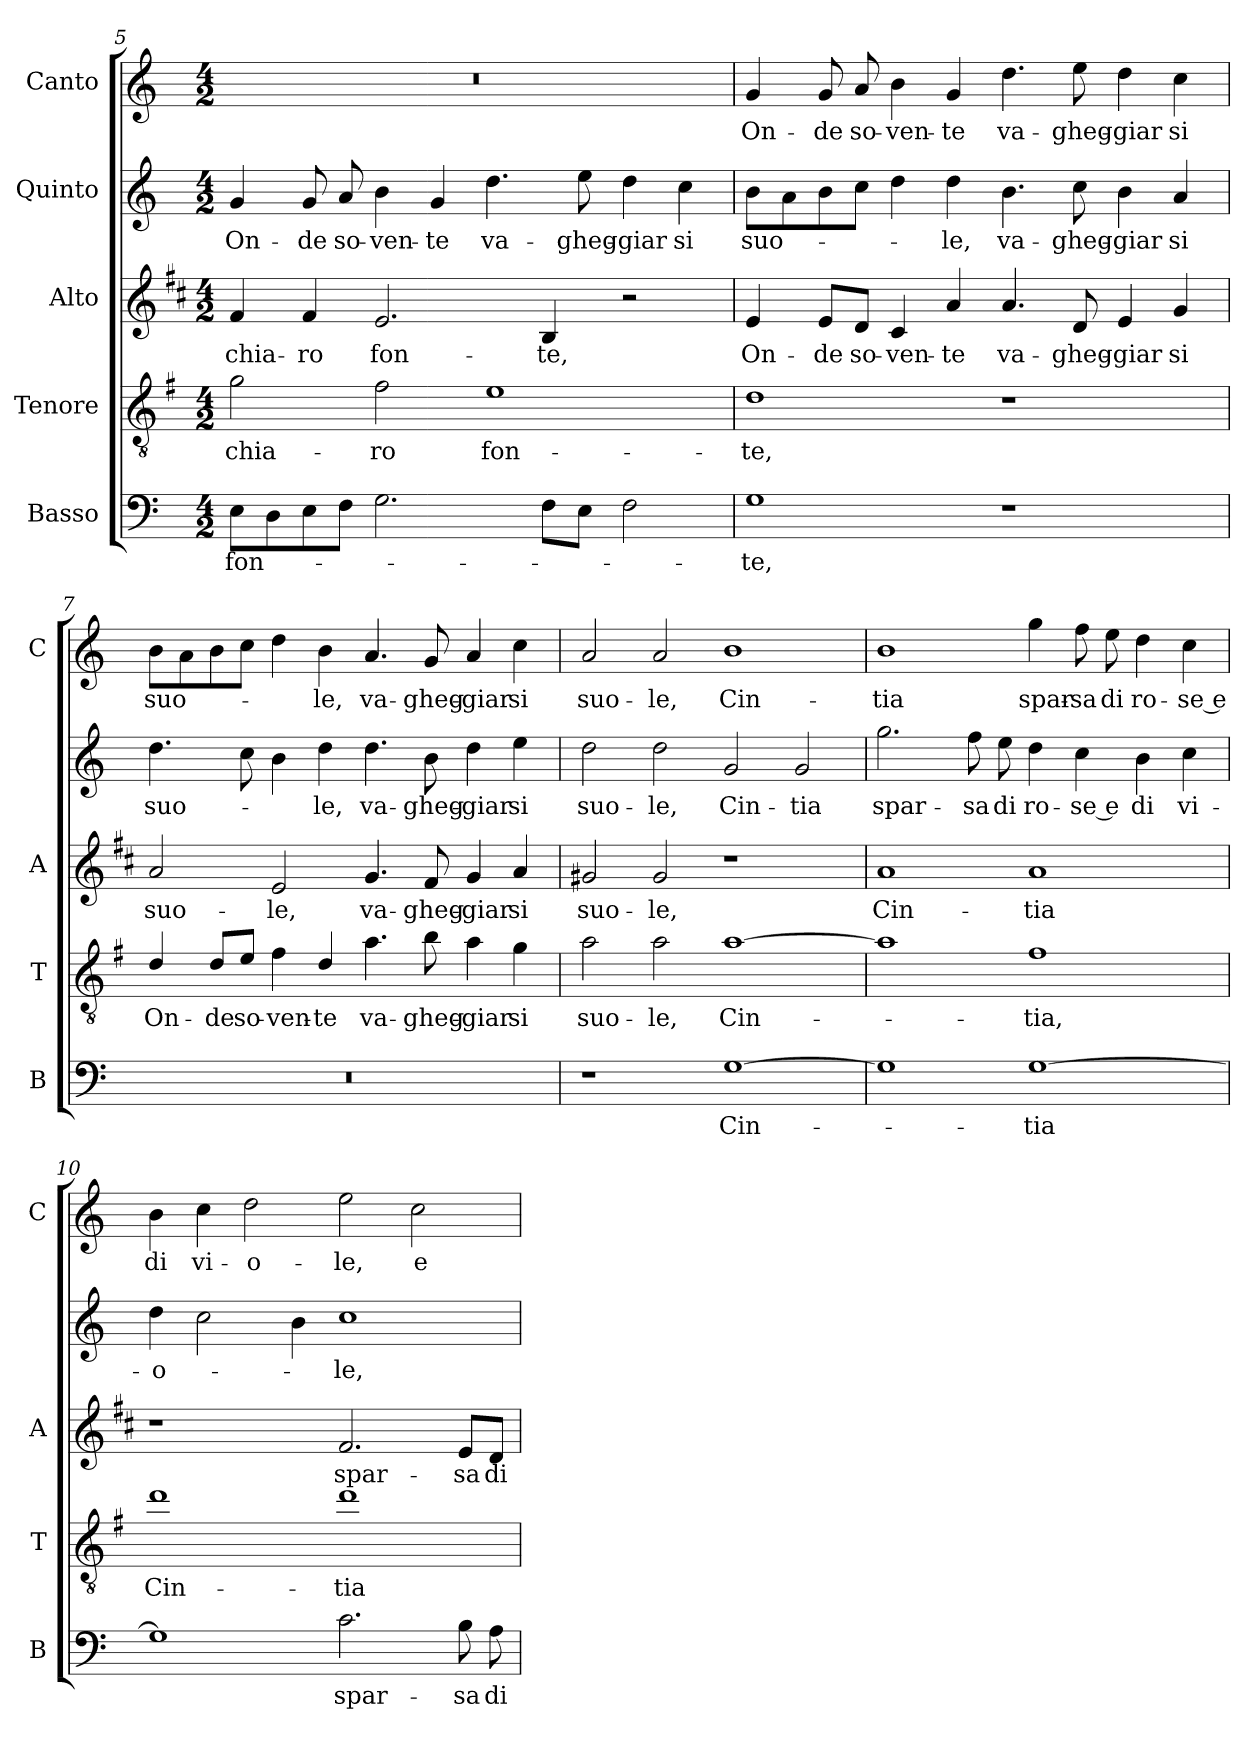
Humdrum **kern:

**kern	**text	**kern	**text	**kern	**text	**kern	**text	**kern	**text
*part5	*part5	*part4	*part4	*part3	*part3	*part2	*part2	*part1	*part1
*staff5	*staff5	*staff4	*staff4	*staff3	*staff3	*staff2	*staff2	*staff1	*staff1
*I"Basso	*	*I"Tenore	*	*I"Alto	*	*I"Quinto	*	*I"Canto	*
*I'B	*	*I'T	*	*I'A	*	*	*	*I'C	*
!!LO:LB:g=z
*clefF4	*	*clefGv2	*	*clefG2	*	*clefG2	*	*clefG2	*
*	*	*ITrd4c7	*	*ITrd1c2	*	*	*	*	*
*k[]	*	*k[]	*	*k[]	*	*k[]	*	*k[]	*
*C:	*	*C:	*	*C:	*	*C:	*	*C:	*
*M4/2	*	*M4/2	*	*M4/2	*	*M4/2	*	*M4/2	*
=5	=5	=5	=5	=5	=5	=5	=5	=5	=5
!	!LO:LY:b	!	!LO:LY:b	!	!LO:LY:b	!	!LO:LY:b	!	!
8E\L	fon-	2c\	chia-	4e/	chia-	4g/	On-	0r	.
8D\	.	.	.	.	.	.	.	.	.
!	!	!	!	!	!LO:LY:b	!	!LO:LY:b	!	!
8E\	.	.	.	4e/	-ro	8g/	-de	.	.
!	!	!	!	!	!	!	!LO:LY:b	!	!
8F\J	.	.	.	.	.	8a/	so-	.	.
!	!	!	!LO:LY:b	!	!LO:LY:b	!	!LO:LY:b	!	!
2.G\	.	2B\	-ro	2.d/	fon-	4b\	-ven-	.	.
!	!	!	!	!	!	!	!LO:LY:b	!	!
.	.	.	.	.	.	4g/	-te	.	.
!	!	!	!LO:LY:b	!	!	!	!LO:LY:b	!	!
.	.	1A	fon-	.	.	4.dd\	va-	.	.
!	!	!	!	!	!LO:LY:b	!	!	!	!
8F\L	.	.	.	4A/	-te,	.	.	.	.
!	!	!	!	!	!	!	!LO:LY:b	!	!
8E\J	.	.	.	.	.	8ee\	-gheg-	.	.
!	!	!	!	!	!	!	!LO:LY:b	!	!
2F\	.	.	.	2r	.	4dd\	-giar	.	.
!	!	!	!	!	!	!	!LO:LY:b	!	!
.	.	.	.	.	.	4cc\	si	.	.
=6	=6	=6	=6	=6	=6	=6	=6	=6	=6
!	!LO:LY:b	!	!LO:LY:b	!	!LO:LY:b	!	!LO:LY:b	!	!LO:LY:b
1G	-te,	1G	-te,	4d/	On-	8b\L	suo-	4g/	On-
.	.	.	.	.	.	8a\	.	.	.
!	!	!	!	!	!LO:LY:b	!	!	!	!LO:LY:b
.	.	.	.	8d/L	-de	8b\	.	8g/	-de
!	!	!	!	!	!LO:LY:b	!	!	!	!LO:LY:b
.	.	.	.	8c/J	so-	8cc\J	.	8a/	so-
!	!	!	!	!	!LO:LY:b	!	!	!	!LO:LY:b
.	.	.	.	4B/	-ven-	4dd\	.	4b\	-ven-
!	!	!	!	!	!LO:LY:b	!	!LO:LY:b	!	!LO:LY:b
.	.	.	.	4g/	-te	4dd\	-le,	4g/	-te
!	!	!	!	!	!LO:LY:b	!	!LO:LY:b	!	!LO:LY:b
1r	.	1r	.	4.g/	va-	4.b\	va-	4.dd\	va-
!	!	!	!	!	!LO:LY:b	!	!LO:LY:b	!	!LO:LY:b
.	.	.	.	8c/	-gheg-	8cc\	-gheg-	8ee\	-gheg-
!	!	!	!	!	!LO:LY:b	!	!LO:LY:b	!	!LO:LY:b
.	.	.	.	4d/	-giar	4b\	-giar	4dd\	-giar
!	!	!	!	!	!LO:LY:b	!	!LO:LY:b	!	!LO:LY:b
.	.	.	.	4f/	si	4a/	si	4cc\	si
=7	=7	=7	=7	=7	=7	=7	=7	=7	=7
!	!	!	!LO:LY:b	!	!LO:LY:b	!	!LO:LY:b	!	!LO:LY:b
0r	.	4G/	On-	2g/	suo-	4.dd\	suo-	8b\L	suo-
.	.	.	.	.	.	.	.	8a\	.
!	!	!	!LO:LY:b	!	!	!	!	!	!
.	.	8G/L	-de	.	.	.	.	8b\	.
!	!	!	!LO:LY:b	!	!	!	!	!	!
.	.	8A/J	so-	.	.	8cc\	.	8cc\J	.
!	!	!	!LO:LY:b	!	!LO:LY:b	!	!	!	!
.	.	4B\	-ven-	2d/	-le,	4b\	.	4dd\	.
!	!	!	!LO:LY:b	!	!	!	!LO:LY:b	!	!LO:LY:b
.	.	4G/	-te	.	.	4dd\	-le,	4b\	-le,
!	!	!	!LO:LY:b	!	!LO:LY:b	!	!LO:LY:b	!	!LO:LY:b
.	.	4.d\	va-	4.f/	va-	4.dd\	va-	4.a/	va-
!	!	!	!LO:LY:b	!	!LO:LY:b	!	!LO:LY:b	!	!LO:LY:b
.	.	8e\	-gheg-	8e/	-gheg-	8b\	-gheg-	8g/	-gheg-
!	!	!	!LO:LY:b	!	!LO:LY:b	!	!LO:LY:b	!	!LO:LY:b
.	.	4d\	-giar	4f/	-giar	4dd\	-giar	4a/	-giar
!	!	!	!LO:LY:b	!	!LO:LY:b	!	!LO:LY:b	!	!LO:LY:b
.	.	4c\	si	4g/	si	4ee\	si	4cc\	si
=8	=8	=8	=8	=8	=8	=8	=8	=8	=8
!	!	!	!LO:LY:b	!	!LO:LY:b	!	!LO:LY:b	!	!LO:LY:b
1r	.	2d\	suo-	2f#X/	suo-	2dd\	suo-	2a/	suo-
!	!	!	!LO:LY:b	!	!LO:LY:b	!	!LO:LY:b	!	!LO:LY:b
.	.	2d\	-le,	2f#/	-le,	2dd\	-le,	2a/	-le,
!	!LO:LY:b	!	!LO:LY:b	!	!	!	!LO:LY:b	!	!LO:LY:b
[1G	Cin-	[1d	Cin-	1r	.	2g/	Cin-	1b	Cin-
!	!	!	!	!	!	!	!LO:LY:b	!	!
.	.	.	.	.	.	2g/	-tia	.	.
!!LO:PB:g=z
=9	=9	=9	=9	=9	=9	=9	=9	=9	=9
!	!	!	!	!	!LO:LY:b	!	!LO:LY:b	!	!LO:LY:b
1G]	.	1d]	.	1g	Cin-	2.gg\	spar-	1b	-tia
!	!	!	!	!	!	!	!LO:LY:b	!	!
.	.	.	.	.	.	8ff\	-sa	.	.
!	!	!	!	!	!	!	!LO:LY:b	!	!
.	.	.	.	.	.	8ee\	di	.	.
!	!LO:LY:b	!	!LO:LY:b	!	!LO:LY:b	!	!LO:LY:b	!	!LO:LY:b
[1G	-tia	1B	-tia,	1g	-tia	4dd\	ro-	4gg\	spar-
!	!	!	!	!	!	!	!LO:LY:b	!	!LO:LY:b
.	.	.	.	.	.	4cc\	-se e	8ff\	-sa
!	!	!	!	!	!	!	!	!	!LO:LY:b
.	.	.	.	.	.	.	.	8ee\	di
!	!	!	!	!	!	!	!LO:LY:b	!	!LO:LY:b
.	.	.	.	.	.	4b\	di	4dd\	ro-
!	!	!	!	!	!	!	!LO:LY:b	!	!LO:LY:b
.	.	.	.	.	.	4cc\	vi-	4cc\	-se e
=10	=10	=10	=10	=10	=10	=10	=10	=10	=10
!	!	!	!LO:LY:b	!	!	!	!LO:LY:b	!	!LO:LY:b
1G]	.	1g	Cin-	1r	.	4dd\	-o-	4b\	di
!	!	!	!	!	!	!	!	!	!LO:LY:b
.	.	.	.	.	.	2cc\	.	4cc\	vi-
!	!	!	!	!	!	!	!	!	!LO:LY:b
.	.	.	.	.	.	.	.	2dd\	-o-
.	.	.	.	.	.	4b\	.	.	.
!	!LO:LY:b	!	!LO:LY:b	!	!LO:LY:b	!	!LO:LY:b	!	!LO:LY:b
2.c\	spar-	1g	-tia	2.e/	spar-	1cc	-le,	2ee\	-le,
!	!	!	!	!	!	!	!	!	!LO:LY:b
.	.	.	.	.	.	.	.	2cc\	e
!	!LO:LY:b	!	!	!	!LO:LY:b	!	!	!	!
8B\	-sa	.	.	8d/L	-sa	.	.	.	.
!	!LO:LY:b	!	!	!	!LO:LY:b	!	!	!	!
8A\	di	.	.	8c/J	di	.	.	.	.
=	=	=	=	=	=	=	=	=	=
*-	*-	*-	*-	*-	*-	*-	*-	*-	*-
